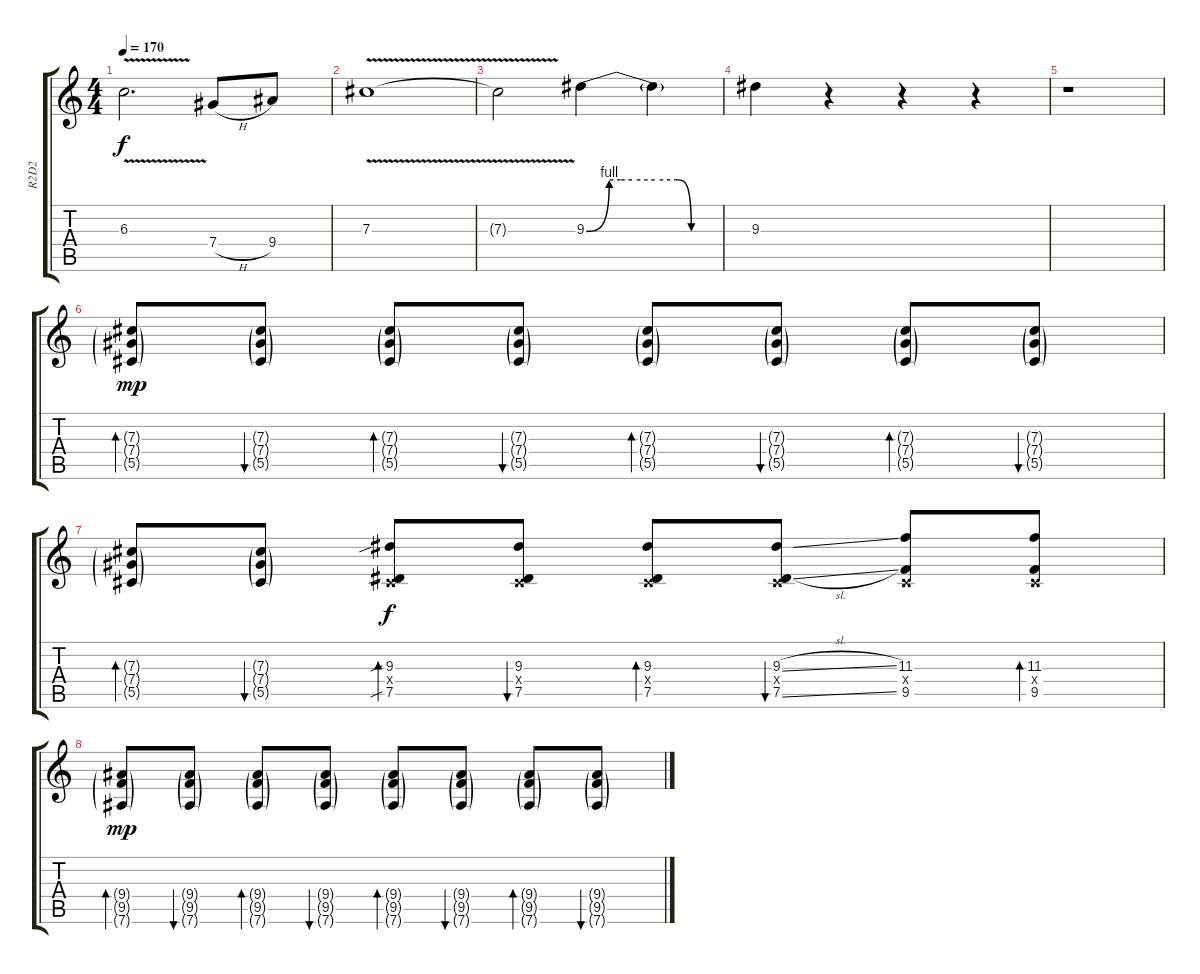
\track ("R2D2" "R2D2") {instrument overdrivenguitar}
\staff {score tabs}
\tuning (Eb4 Bb3 Gb3 Db3 Ab2 Eb2) {hide}
\ts (4 4)
\tempo 170
\clef g2
\ks c
6.3{v}.2{d dy f} 7.4{h}.8 9.4.8 |
7.3{v}.1 |
7.3{t}.2 9.3{be (custom 0 0 10 4 15 4 20 4 30 4 40 4 46 0 60 0)}.4 9.3{t}.4 |
9.3.4 r.4 r.4 r.4 |
r.1{volume 0} |
(7.3{g} 7.4{g} 5.5{g}).8{bd 30 dy mp volume 12 balance 6 instrument overdrivenguitar} (7.3{g} 7.4{g} 5.5{g}).8{bu 30} (7.3{g} 7.4{g} 5.5{g}).8{bd 30} (7.3{g} 7.4{g} 5.5{g}).8{bu 30} (7.3{g} 7.4{g} 5.5{g}).8{bd 30} (7.3{g} 7.4{g} 5.5{g}).8{bu 30} (7.3{g} 7.4{g} 5.5{g}).8{bd 30} (7.3{g} 7.4{g} 5.5{g}).8{bu 30} |
(7.3{g} 7.4{g} 5.5{g}).8{bd 30} (7.3{g} 7.4{g} 5.5{g}).8{bu 30} (9.3{sib} 0.4{x} 7.5{sib}).8{bd 60 dy f} (9.3 0.4{x} 7.5).8{bu 60} (9.3 0.4{x} 7.5).8{bd 60} (9.3{sl} 0.4{x} 7.5{sl}).8{bu 60} (11.3 0.4{x} 9.5).8 (11.3 0.4{x} 9.5).8{bd 60} |
(9.4{g} 9.5{g} 7.6{g}).8{bd 30 dy mp} (9.4{g} 9.5{g} 7.6{g}).8{bu 30} (9.4{g} 9.5{g} 7.6{g}).8{bd 30} (9.4{g} 9.5{g} 7.6{g}).8{bu 30} (9.4{g} 9.5{g} 7.6{g}).8{bd 30} (9.4{g} 9.5{g} 7.6{g}).8{bu 30} (9.4{g} 9.5{g} 7.6{g}).8{bd 30} (9.4{g} 9.5{g} 7.6{g}).8{bu 30}
